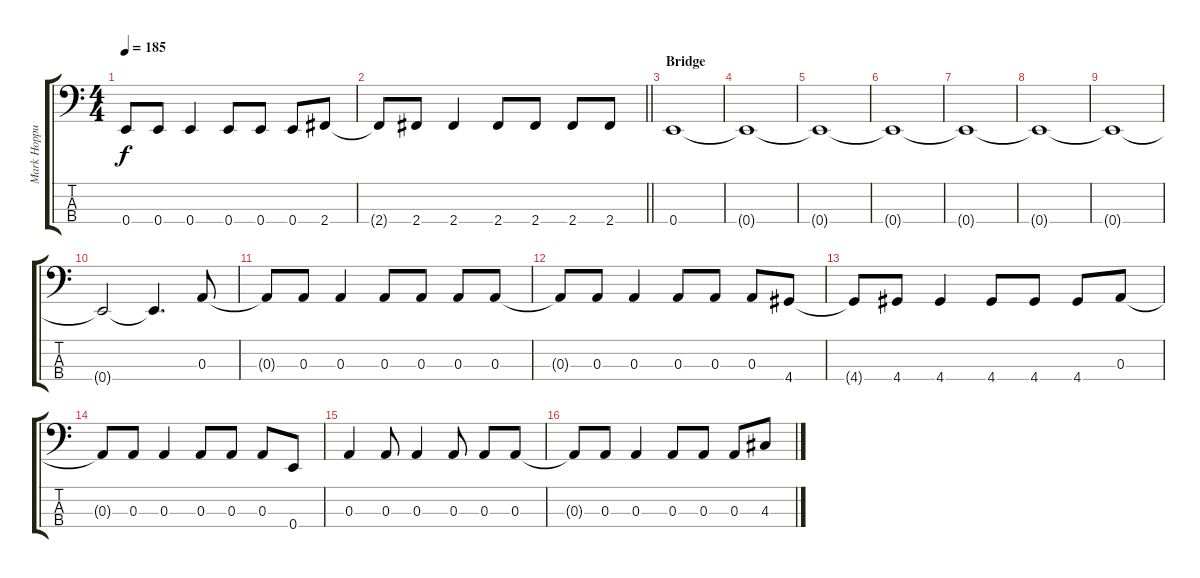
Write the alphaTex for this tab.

\track ("Mark Hoppus - Bass" "Mark Hoppu") {instrument electricbasspick}
\staff {score tabs}
\tuning (G2 D2 A1 E1) {hide}
\ts (4 4)
\tempo 185
\clef f4
\ks c
0.4{t}.8{dy f} 0.4.8 0.4.4 0.4.8 0.4.8 0.4.8 2.4.8 |
\barLineRight lightlight
2.4{t}.8 2.4.8 2.4.4 2.4.8 2.4.8 2.4.8 2.4.8 |
\section ("" "Bridge")
0.4.1 |
0.4{t}.1 |
0.4{t}.1 |
0.4{t}.1 |
0.4{t}.1{volume 5} |
0.4{t}.1 |
0.4{t}.1 |
0.4{t}.2 0.4{t}.4{d} 0.3.8{volume 11} |
0.3{t}.8 0.3.8 0.3.4 0.3.8 0.3.8 0.3.8 0.3.8 |
0.3{t}.8 0.3.8 0.3.4 0.3.8 0.3.8 0.3.8 4.4.8 |
4.4{t}.8 4.4.8 4.4.4 4.4.8 4.4.8 4.4.8 0.3.8 |
0.3{t}.8 0.3.8 0.3.4 0.3.8 0.3.8 0.3.8 0.4.8 |
0.3.4 0.3.8 0.3.4 0.3.8 0.3.8 0.3.8 |
0.3{t}.8 0.3.8 0.3.4 0.3.8 0.3.8 0.3.8 4.3.8
